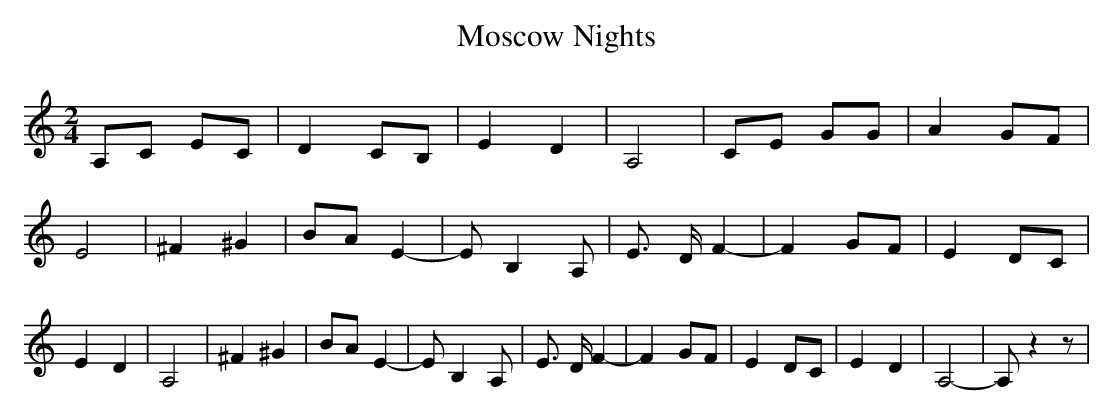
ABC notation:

X:1
T:Moscow Nights
M:2/4
L:1/8
K:C
 A,C EC| D2 CB,| E2 D2| A,4| CE GG| A2 GF| E4| ^F2 ^G2| BA E2-| E B,2 A,|\
 E3/2 D/2 F2-| F2 GF| E2 DC| E2 D2| A,4| ^F2 ^G2| BA E2-| E B,2 A,|\
 E3/2 D/2 F2-| F2 GF| E2 DC| E2 D2| A,4-| A, z2 z|
